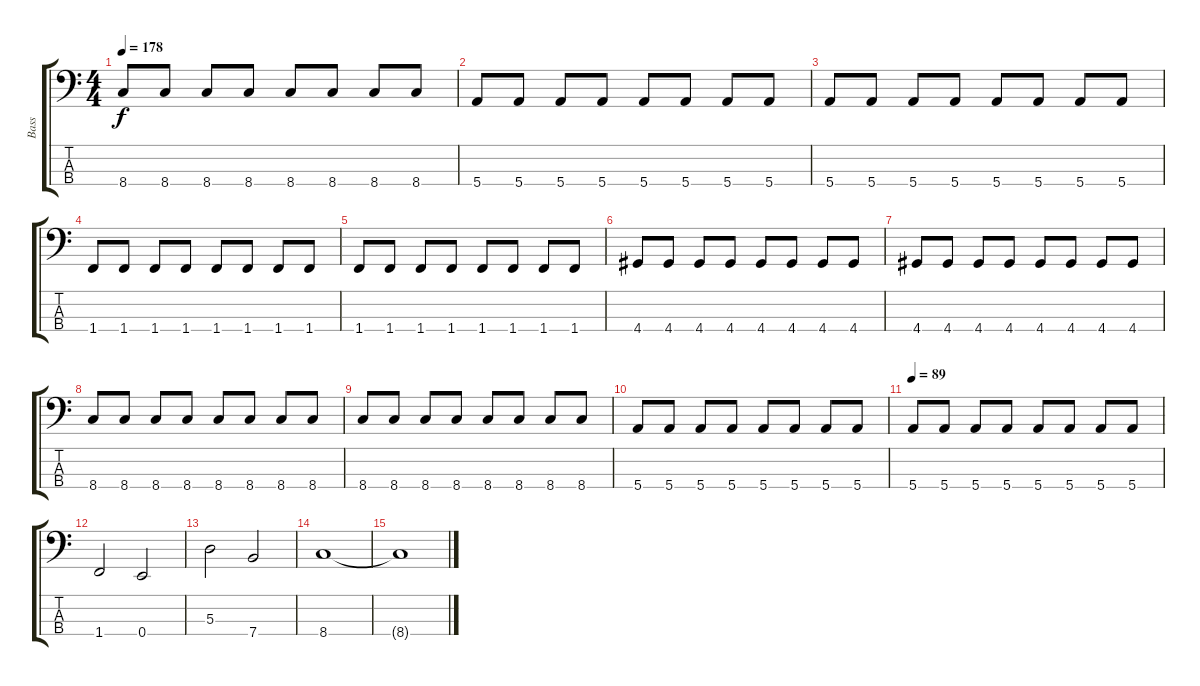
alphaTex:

\track ("Bass" "Bass") {instrument electricbasspick}
\staff {score tabs}
\tuning (G2 D2 A1 E1) {hide}
\ts (4 4)
\tempo 178
\clef f4
\ks c
8.4.8{dy f} 8.4.8 8.4.8 8.4.8 8.4.8 8.4.8 8.4.8 8.4.8 |
5.4.8 5.4.8 5.4.8 5.4.8 5.4.8 5.4.8 5.4.8 5.4.8 |
5.4.8 5.4.8 5.4.8 5.4.8 5.4.8 5.4.8 5.4.8 5.4.8 |
1.4.8 1.4.8 1.4.8 1.4.8 1.4.8 1.4.8 1.4.8 1.4.8 |
1.4.8 1.4.8 1.4.8 1.4.8 1.4.8 1.4.8 1.4.8 1.4.8 |
4.4.8 4.4.8 4.4.8 4.4.8 4.4.8 4.4.8 4.4.8 4.4.8 |
4.4.8 4.4.8 4.4.8 4.4.8 4.4.8 4.4.8 4.4.8 4.4.8 |
8.4.8 8.4.8 8.4.8 8.4.8 8.4.8 8.4.8 8.4.8 8.4.8 |
8.4.8 8.4.8 8.4.8 8.4.8 8.4.8 8.4.8 8.4.8 8.4.8 |
5.4.8 5.4.8 5.4.8 5.4.8 5.4.8 5.4.8 5.4.8 5.4.8 |
\tempo 89
5.4.8 5.4.8 5.4.8 5.4.8 5.4.8 5.4.8 5.4.8 5.4.8 |
1.4.2 0.4.2 |
5.3.2 7.4.2 |
8.4.1 |
8.4{t}.1
